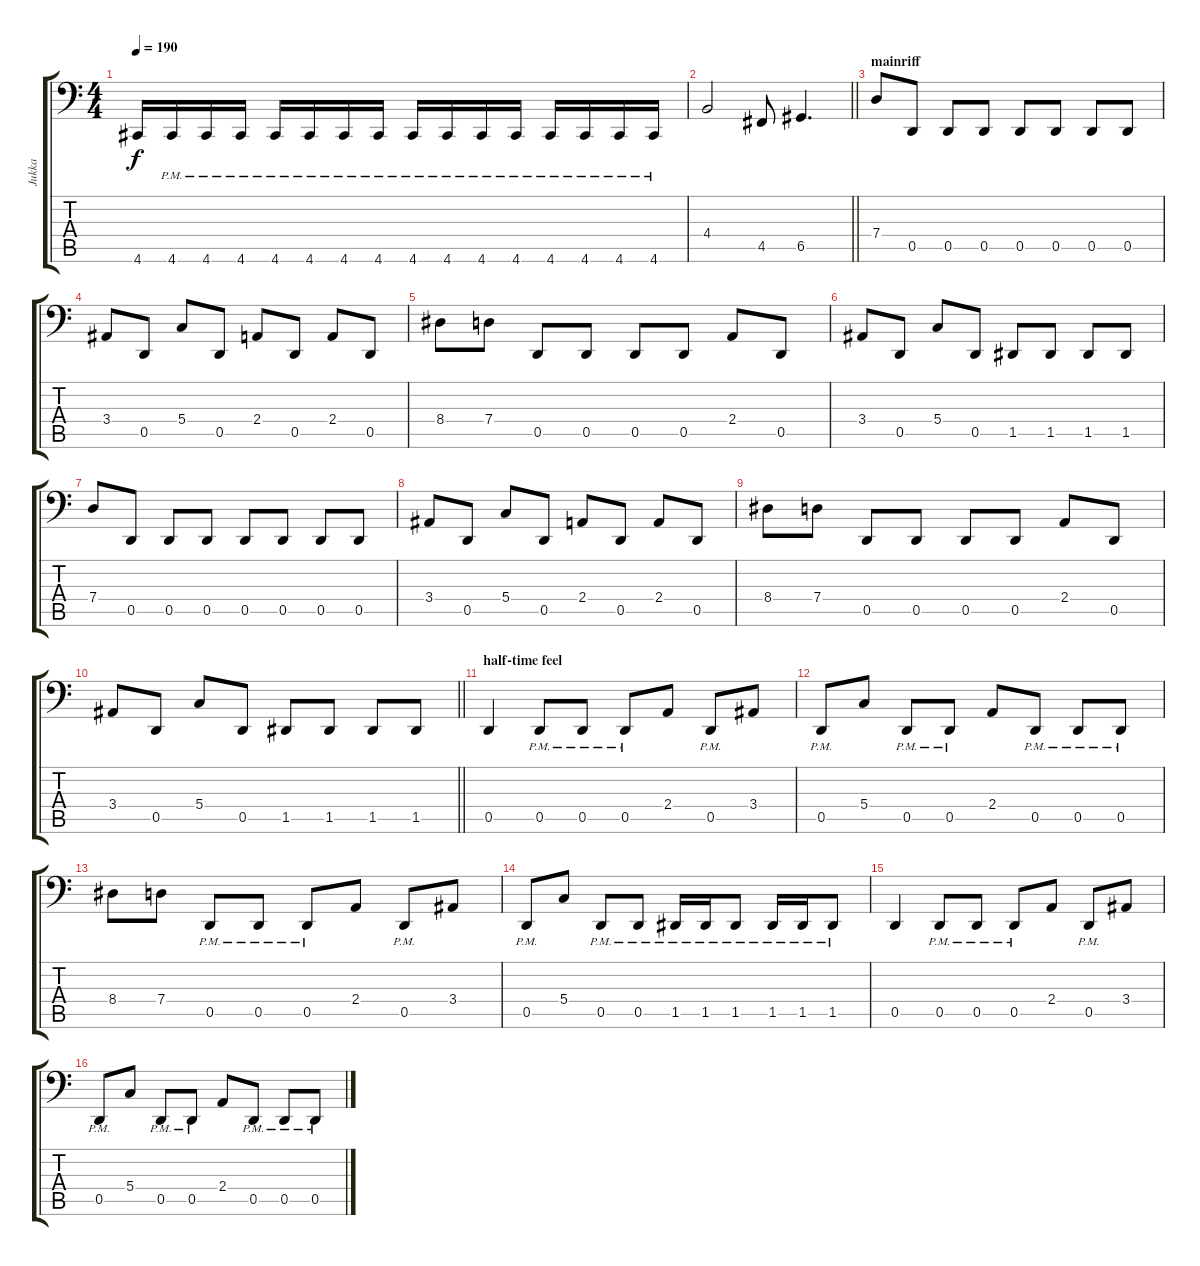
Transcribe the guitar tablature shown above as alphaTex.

\track ("Jukka" "Jukka") {instrument electricbasspick}
\staff {score tabs}
\tuning (Bb2 F2 C2 G1 D1 A0) {hide}
\ts (4 4)
\tempo 190
\clef f4
\ks c
4.6.16{dy f} 4.6{pm}.16 4.6{pm}.16 4.6{pm}.16 4.6{pm}.16 4.6{pm}.16 4.6{pm}.16 4.6{pm}.16 4.6{pm}.16 4.6{pm}.16 4.6{pm}.16 4.6{pm}.16 4.6{pm}.16 4.6{pm}.16 4.6{pm}.16 4.6{pm}.16 |
\barLineRight lightlight
4.4.2 4.5.8 6.5.4{d} |
\section ("" "mainriff")
7.4.8 0.5.8 0.5.8 0.5.8 0.5.8 0.5.8 0.5.8 0.5.8 |
3.4.8 0.5.8 5.4.8 0.5.8 2.4.8 0.5.8 2.4.8 0.5.8 |
8.4.8 7.4.8 0.5.8 0.5.8 0.5.8 0.5.8 2.4.8 0.5.8 |
3.4.8 0.5.8 5.4.8 0.5.8 1.5.8 1.5.8 1.5.8 1.5.8 |
7.4.8 0.5.8 0.5.8 0.5.8 0.5.8 0.5.8 0.5.8 0.5.8 |
3.4.8 0.5.8 5.4.8 0.5.8 2.4.8 0.5.8 2.4.8 0.5.8 |
8.4.8 7.4.8 0.5.8 0.5.8 0.5.8 0.5.8 2.4.8 0.5.8 |
\barLineRight lightlight
3.4.8 0.5.8 5.4.8 0.5.8 1.5.8 1.5.8 1.5.8 1.5.8 |
\section ("" "half-time feel")
0.5.4 0.5{pm}.8 0.5{pm}.8 0.5{pm}.8 2.4.8 0.5{pm}.8 3.4.8 |
0.5{pm}.8 5.4.8 0.5{pm}.8 0.5{pm}.8 2.4.8 0.5{pm}.8 0.5{pm}.8 0.5{pm}.8 |
8.4.8 7.4.8 0.5{pm}.8 0.5{pm}.8 0.5{pm}.8 2.4.8 0.5{pm}.8 3.4.8 |
0.5{pm}.8 5.4.8 0.5{pm}.8 0.5{pm}.8 1.5{pm}.16 1.5{pm}.16 1.5{pm}.8 1.5{pm}.16 1.5{pm}.16 1.5{pm}.8 |
0.5.4 0.5{pm}.8 0.5{pm}.8 0.5{pm}.8 2.4.8 0.5{pm}.8 3.4.8 |
0.5{pm}.8 5.4.8 0.5{pm}.8 0.5{pm}.8 2.4.8 0.5{pm}.8 0.5{pm}.8 0.5{pm}.8
